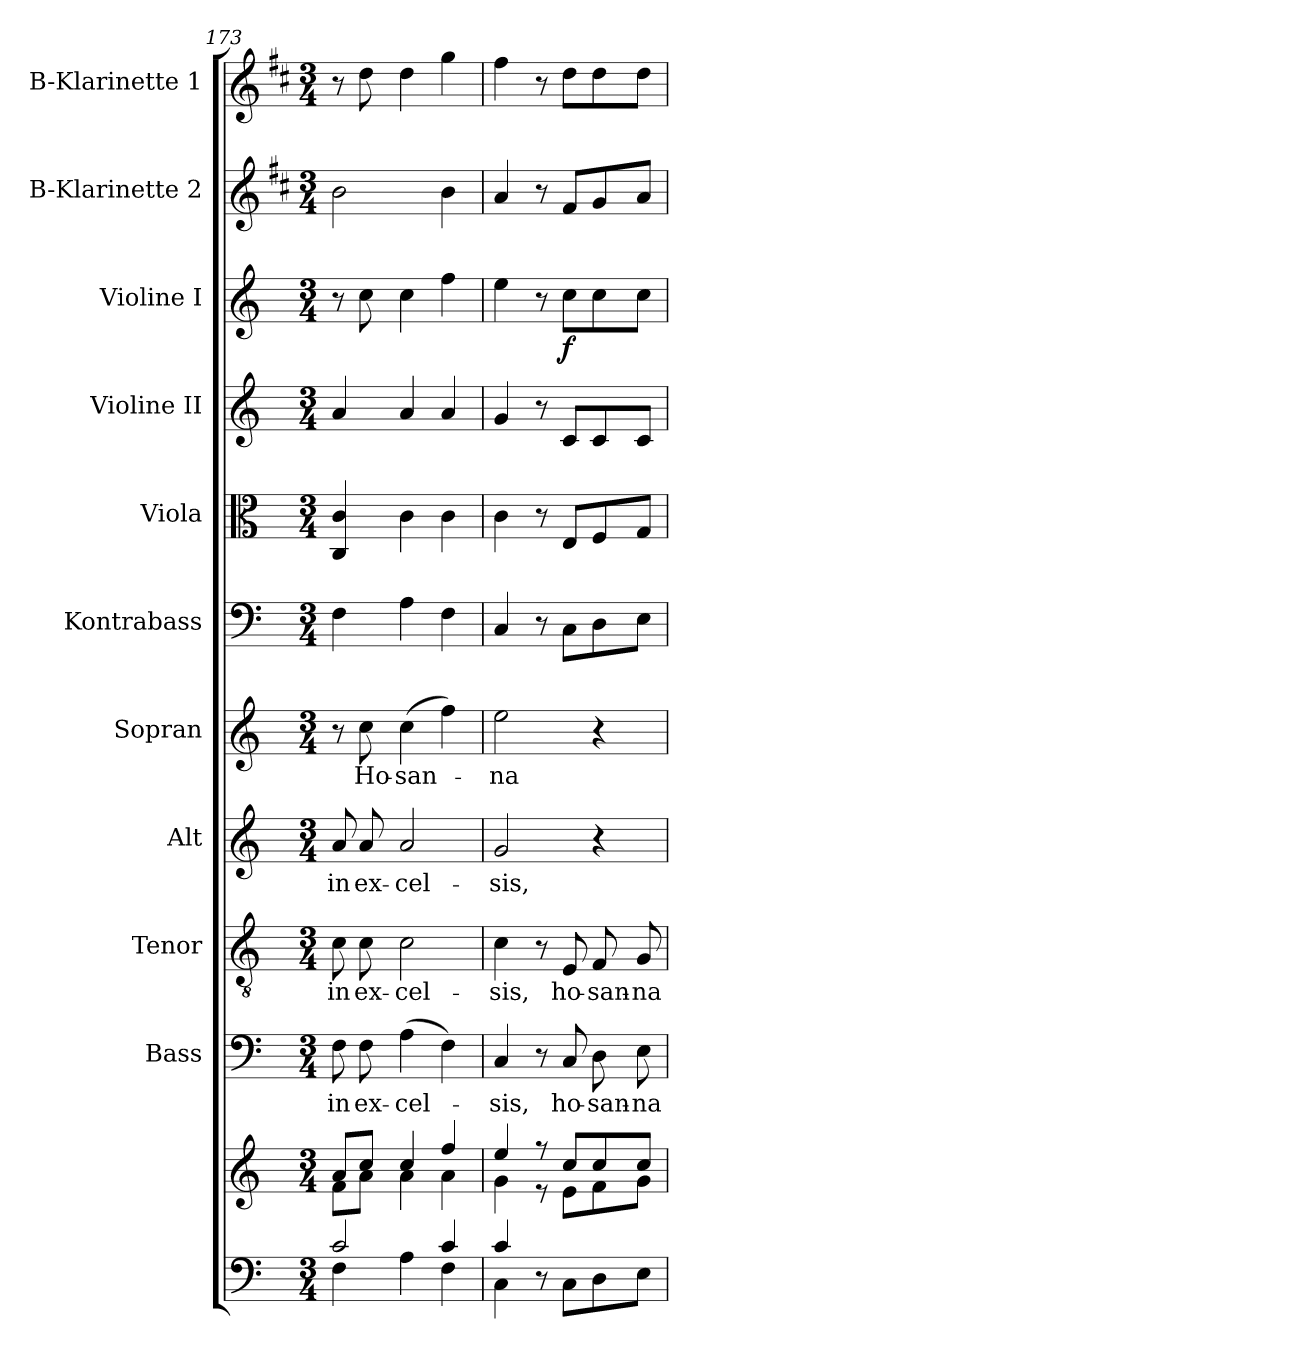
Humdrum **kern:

**kern	**kern	**kern	**text	**kern	**text	**kern	**text	**kern	**text	**kern	**kern	**kern	**kern	**dynam	**kern	**kern
*part11	*part11	*part10	*part10	*part9	*part9	*part8	*part8	*part7	*part7	*part6	*part5	*part4	*part3	*part3	*part2	*part1
*staff12	*staff11	*staff10	*staff10	*staff9	*staff9	*staff8	*staff8	*staff7	*staff7	*staff6	*staff5	*staff4	*staff3	*staff3	*staff2	*staff1
*	*	*I"Bass	*	*I"Tenor	*	*I"Alt	*	*I"Sopran	*	*I"Kontrabass	*I"Viola	*I"Violine II	*I"Violine I	*	*I"B-Klarinette 2	*I"B-Klarinette 1
*	*	*I'B.	*	*I'T.	*	*I'A.	*	*I'S.	*	*I'Kb.	*I'Vla.	*I'Vl. II	*I'Vl. I	*	*I'B Kl. 2	*I'B Kl. 1
!!LO:PB:g=z
*clefF4	*clefG2	*clefF4	*	*clefGv2	*	*clefG2	*	*clefG2	*	*clefF4	*clefC3	*clefG2	*clefG2	*	*clefG2	*clefG2
*	*	*	*	*	*	*	*	*	*	*ITrd7c12	*	*	*	*	*ITrd1c2	*ITrd1c2
*k[]	*k[]	*k[]	*	*k[]	*	*k[]	*	*k[]	*	*k[]	*k[]	*k[]	*k[]	*	*k[]	*k[]
*C:	*C:	*C:	*	*C:	*	*C:	*	*C:	*	*C:	*C:	*C:	*C:	*	*C:	*C:
*M3/4	*M3/4	*M3/4	*	*M3/4	*	*M3/4	*	*M3/4	*	*M3/4	*M3/4	*M3/4	*M3/4	*	*M3/4	*M3/4
=173	=173	=173	=173	=173	=173	=173	=173	=173	=173	=173	=173	=173	=173	=173	=173	=173
*^	*^	*	*	*	*	*	*	*	*	*	*	*	*	*	*	*
!	!	!	!	!	!LO:LY:b	!	!LO:LY:b	!	!LO:LY:b	!	!	!	!	!	!	!	!	!
2c/	4F\	8a/L	8f\L	8F\	in	8c\	in	8a/	in	8r	.	4FF\	4C/ 4c/	4a/	8r	.	2a\	8r
!	!	!	!	!	!LO:LY:b	!	!LO:LY:b	!	!LO:LY:b	!	!LO:LY:b	!	!	!	!	!	!	!
.	.	8cc/J	8a\J	8F\	ex-	8c\	ex-	8a/	ex-	8cc\	Ho-	.	.	.	8cc\	.	.	8cc\
!	!	!	!	!	!LO:LY:b	!	!LO:LY:b	!	!LO:LY:b	!	!LO:LY:b	!	!	!	!	!	!	!
.	4A\	4cc/	4a\	(>4A\	-cel-	2c\	-cel-	2a/	-cel-	(>4cc\	-san-	4AA\	4c\	4a/	4cc\	.	.	4cc\
4c/	4F\	4ff/	4a\	4F\)	.	.	.	.	.	4ff\)	.	4FF\	4c\	4a/	4ff\	.	4a\	4ff\
=174	=174	=174	=174	=174	=174	=174	=174	=174	=174	=174	=174	=174	=174	=174	=174	=174	=174	=174
!	!	!	!	!	!LO:LY:b	!	!LO:LY:b	!	!LO:LY:b	!	!LO:LY:b	!	!	!	!	!	!	!
4c/	4C\	4ee/	4g\	4C/	-sis,	4c\	-sis,	2g/	-sis,	2ee\	-na	4CC/	4c\	4g/	4ee\	.	4g/	4ee\
2ryy	8r	8r	8r	8r	.	8r	.	.	.	.	.	8r	8r	8r	8r	.	8r	8r
!	!	!	!	!	!LO:LY:b	!	!LO:LY:b	!	!	!	!	!	!	!	!	!LO:DY:b	!	!
.	8C\L	8cc/L	8e\L	8C/	ho-	8E/	ho-	.	.	.	.	8CC\L	8E/L	8c/L	8cc\L	f	8e/L	8cc\L
!	!	!	!	!	!LO:LY:b	!	!LO:LY:b	!	!	!	!	!	!	!	!	!	!	!
.	8D\	8cc/	8f\	8D\	-san-	8F/	-san-	4r	.	4r	.	8DD\	8F/	8c/	8cc\	.	8f/	8cc\
!	!	!	!	!	!LO:LY:b	!	!LO:LY:b	!	!	!	!	!	!	!	!	!	!	!
.	8E\J	8cc/J	8g\J	8E\	-na	8G/	-na	.	.	.	.	8EE\J	8G/J	8c/J	8cc\J	.	8g/J	8cc\J
*v	*v	*	*	*	*	*	*	*	*	*	*	*	*	*	*	*	*	*
*	*v	*v	*	*	*	*	*	*	*	*	*	*	*	*	*	*	*
=	=	=	=	=	=	=	=	=	=	=	=	=	=	=	=	=
*-	*-	*-	*-	*-	*-	*-	*-	*-	*-	*-	*-	*-	*-	*-	*-	*-
